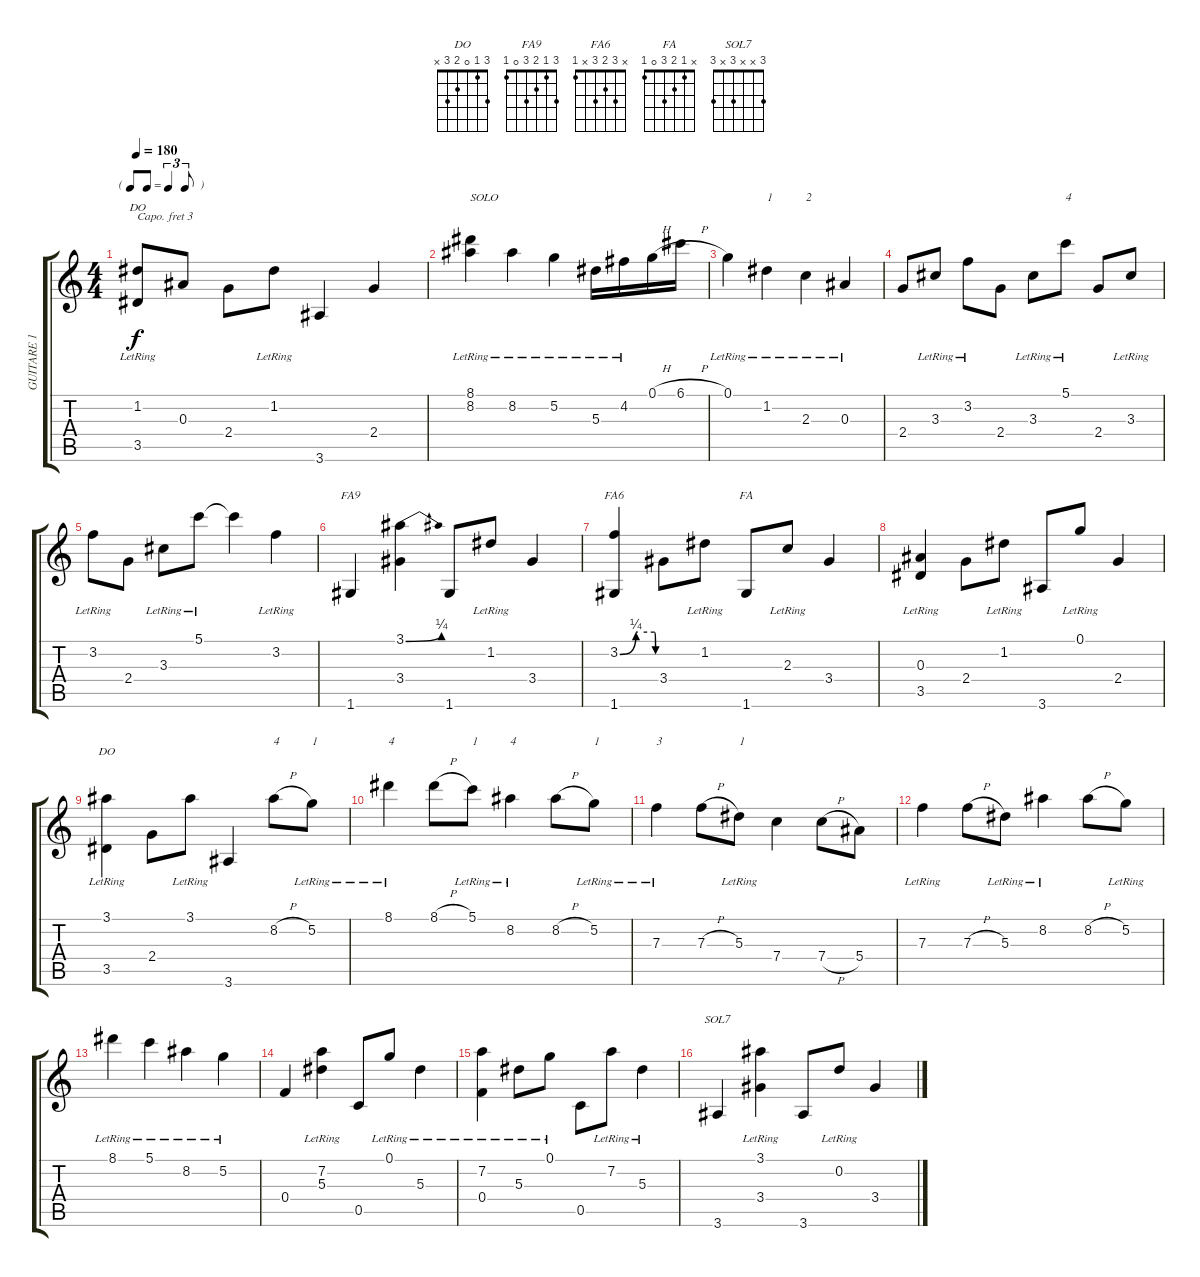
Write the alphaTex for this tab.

\track ("GUITARE 1" "GUITARE 1") {instrument acousticguitarnylon}
\staff {score tabs}
\capo 3
\tuning (E4 B3 G3 D3 A2 E2) {hide}
\chord ("DO" 0 1 0 2 3 x)
\chord ("FA9" 3 1 2 3 0 1)
\chord ("FA6" x 3 2 3 x 1)
\chord ("FA" x 1 2 3 0 1)
\chord ("DO" 3 1 0 2 3 x)
\chord ("SOL7" 3 x x 3 x 3)
\ts (4 4)
\tf triplet8th
\tempo 180
\clef g2
\ks c
(1.2{lr} 3.5).8{ch "DO" dy f} 0.3.8 2.4.8 1.2{lr}.8 3.6.4 2.4.4 |
(8.1{lr} 8.2{lr}).4{txt "SOLO"} 8.2{lr}.4 5.2{lr}.4 5.3{lr}.16 4.2{lr}.16 0.1{h}.16 6.1{h}.16 |
0.1{lr}.4 1.2{lr}.4{txt "1"} 2.3{lr}.4{txt "2"} 0.3{lr}.4 |
2.4.8 3.3{lr}.8 3.2{lr}.8 2.4.8 3.3{lr}.8 5.1{lr}.8{txt "4"} 2.4.8 3.3{lr}.8 |
3.2{lr}.8 2.4.8 3.3{lr}.8 5.1{lr}.8 5.1{t}.4 3.2{lr}.4 |
1.6.4{ch "FA9"} (3.1{be (bend 0 0 60 1)} 3.4).4 1.6.8 1.2{lr}.8 3.4.4 |
(3.2{be (custom 0 0 27 1 30 1 58 1 60 0)} 1.6).4{ch "FA6"} 3.4.8 1.2{lr}.8 1.6.8{ch "FA"} 2.3{lr}.8 3.4.4 |
(0.3{lr} 3.5).4 2.4.8 1.2{lr}.8 3.6.8 0.1{lr}.8 2.4.4 |
(3.1{lr} 3.5).4{ch "DO"} 2.4.8 3.1{lr}.8 3.6.4 8.2{h}.8{txt "4"} 5.2{lr}.8{txt "1"} |
8.1{lr}.4{txt "4"} 8.1{h}.8 5.1{lr}.8{txt "1"} 8.2{lr}.4{txt "4"} 8.2{h}.8 5.2{lr}.8{txt "1"} |
7.3{lr}.4{txt "3"} 7.3{h}.8 5.3{lr}.8{txt "1"} 7.4.4 7.4{h}.8 5.4.8 |
7.3{lr}.4 7.3{h}.8 5.3{lr}.8 8.2{lr}.4 8.2{h}.8 5.2{lr}.8 |
8.1{lr}.4 5.1{lr}.4 8.2{lr}.4 5.2{lr}.4 |
0.4.4 (7.2{lr} 5.3{lr}).4 0.5.8 0.1{lr}.8 5.3{lr}.4 |
(7.2{lr} 0.4).4 5.3{lr}.8 0.1{lr}.8 0.5.8 7.2{lr}.8 5.3{lr}.4 |
3.6.4{ch "SOL7"} (3.1{lr} 3.4).4 3.6.8 0.2{lr}.8 3.4.4
